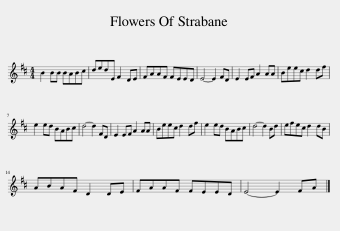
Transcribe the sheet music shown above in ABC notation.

X:1
L:1/8
M:4/4
I:linebreak $
K:D
V:1 treble
V:1
 B2 BB BABc | dedE F2 DE | FAAF FEED | E4- E2 FD | E2 EF A2 AA | %5
 Beec d2 df |$ e2 ed BABc | d4- d2 FD | E2 EF A2 AA | Beec d2 df | %10
 e2 ed BABc | d4- d2 Bd | efec d2 dB |$ ABAF D2 DE | FAAF FEED | %15
 E4- E2 FA |] %16
